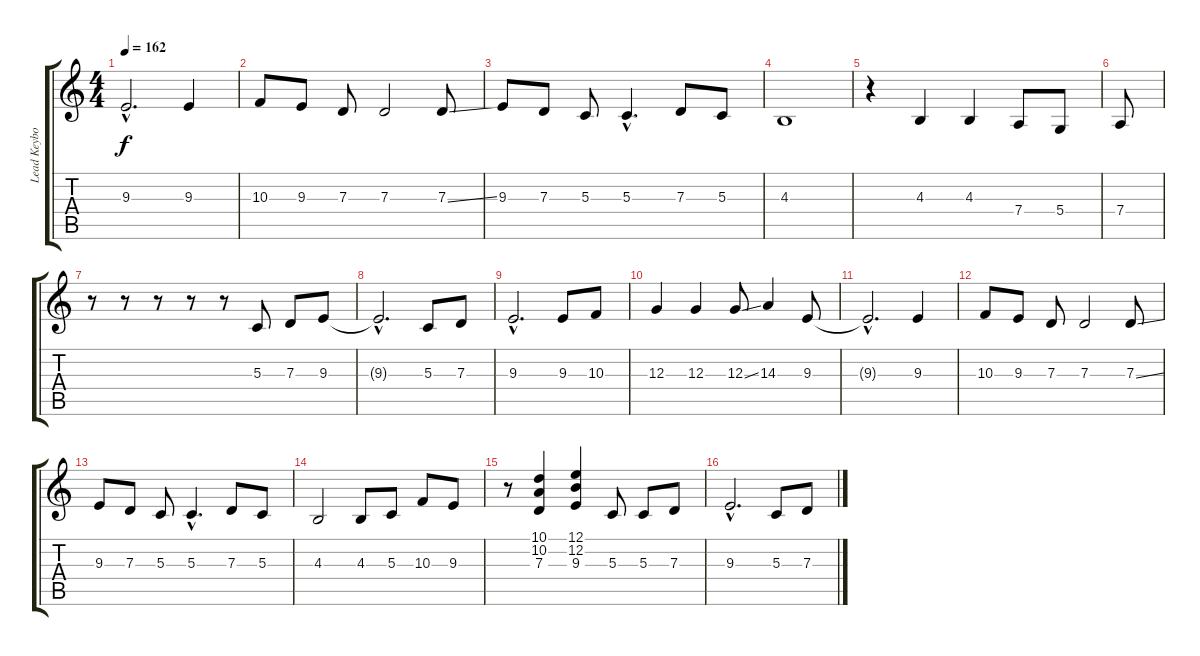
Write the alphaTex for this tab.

\track ("Lead Keyboards" "Lead Keybo") {instrument fx8scifi}
\staff {score tabs}
\tuning (E4 B3 G3 D3 A2 E2) {hide}
\ts (4 4)
\tempo 162
\clef g2
\ks c
9.3{hac t}.2{d dy f} 9.3.4 |
10.3.8 9.3.8 7.3.8 7.3.2 7.3{ss}.8 |
9.3.8 7.3.8 5.3.8 5.3{hac}.4{d} 7.3.8 5.3.8 |
4.3.1 |
r.4 4.3.4 4.3.4 7.4.8 5.4.8 |
7.4.8 |
r.8{instrument orchestrahit} r.8 r.8 r.8 r.8{volume 11 instrument stringensemble1} 5.3.8 7.3.8 9.3.8 |
9.3{hac t}.2{d} 5.3.8 7.3.8 |
9.3{hac}.2{d} 9.3.8 10.3.8 |
12.3.4 12.3.4 12.3{ss}.8 14.3.4 9.3.8 |
9.3{hac t}.2{d} 9.3.4 |
10.3.8 9.3.8 7.3.8 7.3.2 7.3{ss}.8 |
9.3.8 7.3.8 5.3.8 5.3{hac}.4{d} 7.3.8 5.3.8 |
4.3.2 4.3.8 5.3.8 10.3.8 9.3.8 |
r.8{instrument orchestrahit} (10.1 10.2 7.3).4 (12.1 12.2 9.3).4 5.3.8{instrument stringensemble1} 5.3.8 7.3.8 |
9.3{hac}.2{d} 5.3.8 7.3.8
